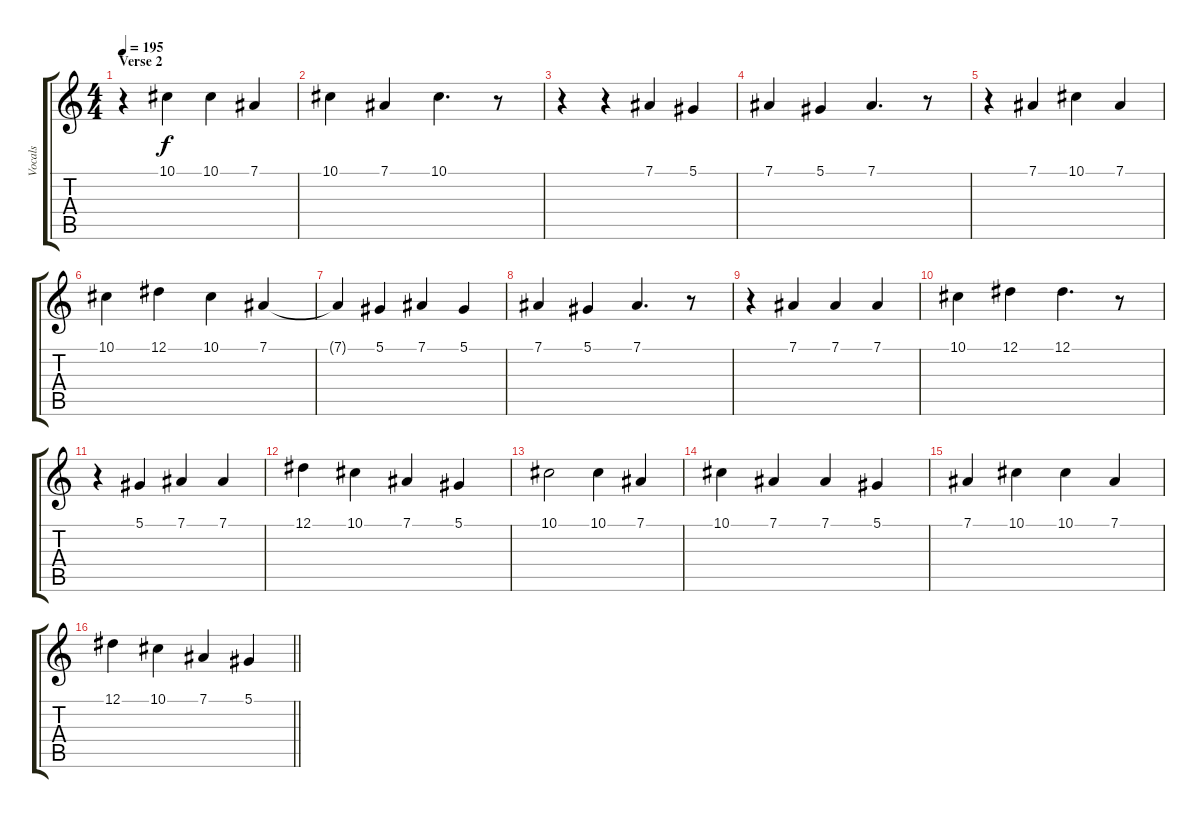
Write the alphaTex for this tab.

\track ("Vocals" "Vocals") {instrument altosax}
\staff {score tabs}
\tuning (Eb4 Bb3 Gb3 Db3 Ab2 Eb2) {hide}
\ts (4 4)
\section ("" "Verse 2")
\tempo 195
\clef g2
\ks c
r.4{dy f} 10.1.4 10.1.4 7.1.4 |
10.1.4 7.1.4 10.1.4{d} r.8 |
r.4 r.4 7.1.4 5.1.4 |
7.1.4 5.1.4 7.1.4{d} r.8 |
r.4 7.1.4 10.1.4 7.1.4 |
10.1.4 12.1.4 10.1.4 7.1.4 |
7.1{t}.4 5.1.4 7.1.4 5.1.4 |
7.1.4 5.1.4 7.1.4{d} r.8 |
r.4 7.1.4 7.1.4 7.1.4 |
10.1.4 12.1.4 12.1.4{d} r.8 |
r.4 5.1.4 7.1.4 7.1.4 |
12.1.4 10.1.4 7.1.4 5.1.4 |
10.1.2 10.1.4 7.1.4 |
10.1.4 7.1.4 7.1.4 5.1.4 |
7.1.4 10.1.4 10.1.4 7.1.4 |
\barLineRight lightlight
12.1.4 10.1.4 7.1.4 5.1.4
